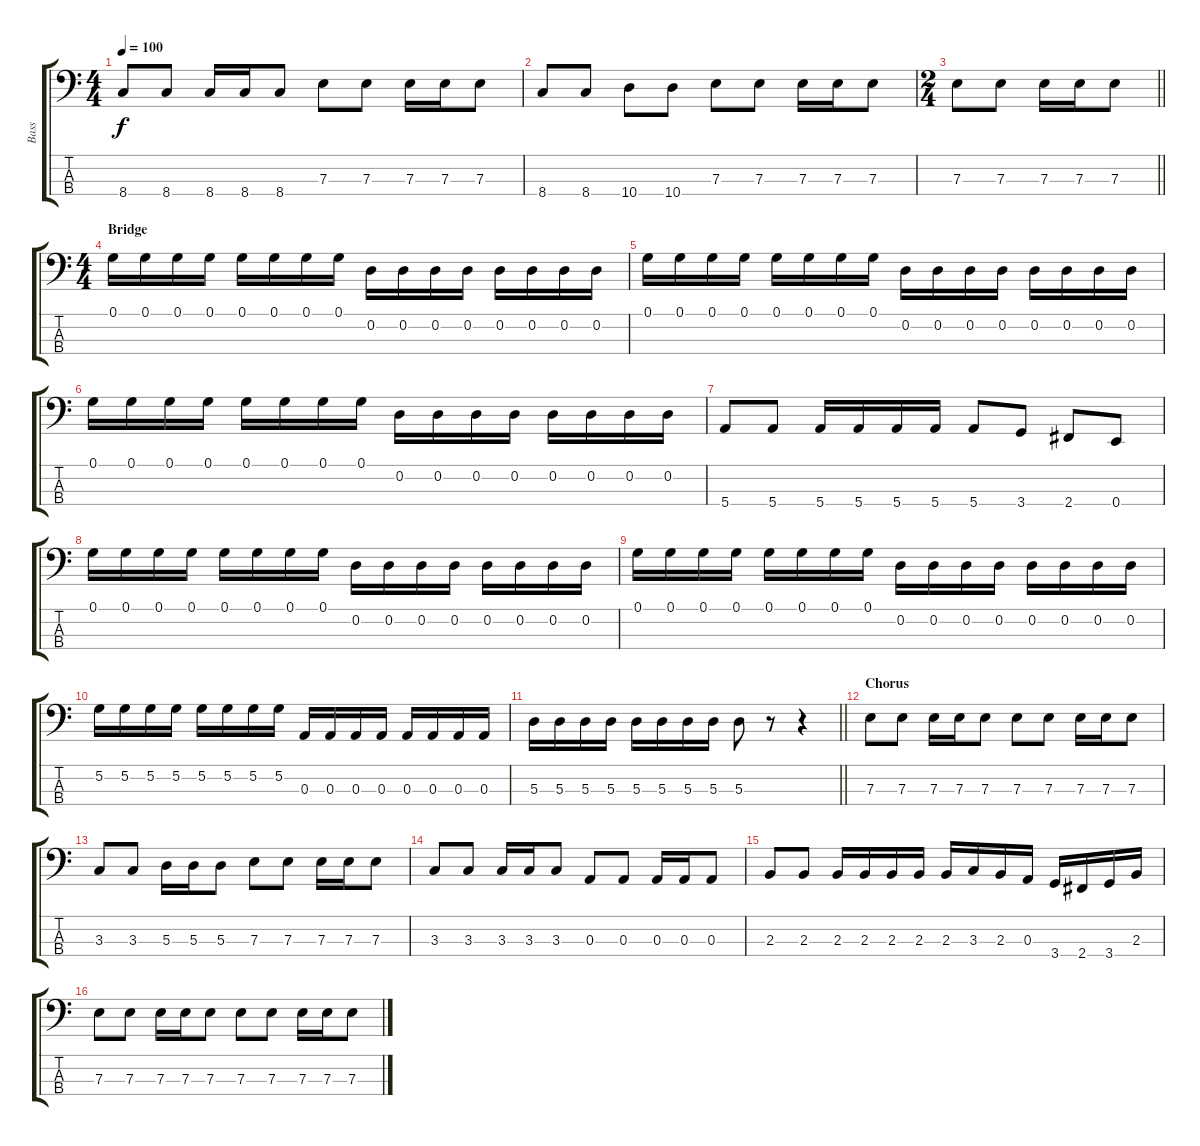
\track ("Bass" "Bass") {instrument electricbassfinger}
\staff {score tabs}
\tuning (G2 D2 A1 E1) {hide}
\ts (4 4)
\tempo 100
\clef f4
\ks c
8.4.8{dy f} 8.4.8 8.4.16 8.4.16 8.4.8 7.3.8 7.3.8 7.3.16 7.3.16 7.3.8 |
8.4.8 8.4.8 10.4.8 10.4.8 7.3.8 7.3.8 7.3.16 7.3.16 7.3.8 |
\ts (2 4)
\barLineRight lightlight
7.3.8 7.3.8 7.3.16 7.3.16 7.3.8 |
\ts (4 4)
\section ("" "Bridge")
0.1.16 0.1.16 0.1.16 0.1.16 0.1.16 0.1.16 0.1.16 0.1.16 0.2.16 0.2.16 0.2.16 0.2.16 0.2.16 0.2.16 0.2.16 0.2.16 |
0.1.16 0.1.16 0.1.16 0.1.16 0.1.16 0.1.16 0.1.16 0.1.16 0.2.16 0.2.16 0.2.16 0.2.16 0.2.16 0.2.16 0.2.16 0.2.16 |
0.1.16 0.1.16 0.1.16 0.1.16 0.1.16 0.1.16 0.1.16 0.1.16 0.2.16 0.2.16 0.2.16 0.2.16 0.2.16 0.2.16 0.2.16 0.2.16 |
5.4.8 5.4.8 5.4.16 5.4.16 5.4.16 5.4.16 5.4.8 3.4.8 2.4.8 0.4.8{balance 0 instrument slapbass1} |
0.1.16{instrument electricbassfinger} 0.1.16 0.1.16 0.1.16 0.1.16 0.1.16 0.1.16 0.1.16 0.2.16 0.2.16 0.2.16 0.2.16 0.2.16 0.2.16 0.2.16 0.2.16 |
0.1.16 0.1.16 0.1.16 0.1.16 0.1.16 0.1.16 0.1.16 0.1.16 0.2.16 0.2.16 0.2.16 0.2.16 0.2.16 0.2.16 0.2.16 0.2.16 |
5.2.16 5.2.16 5.2.16 5.2.16 5.2.16 5.2.16 5.2.16 5.2.16 0.3.16 0.3.16 0.3.16 0.3.16 0.3.16 0.3.16 0.3.16 0.3.16 |
\barLineRight lightlight
5.3.16 5.3.16 5.3.16 5.3.16 5.3.16 5.3.16 5.3.16 5.3.16 5.3.8 r.8 r.4 |
\section ("" "Chorus")
7.3.8 7.3.8 7.3.16 7.3.16 7.3.8 7.3.8 7.3.8 7.3.16 7.3.16 7.3.8 |
3.3.8 3.3.8 5.3.16 5.3.16 5.3.8 7.3.8 7.3.8 7.3.16 7.3.16 7.3.8 |
3.3.8 3.3.8 3.3.16 3.3.16 3.3.8 0.3.8 0.3.8 0.3.16 0.3.16 0.3.8 |
2.3.8 2.3.8 2.3.16 2.3.16 2.3.16 2.3.16 2.3.16 3.3.16 2.3.16 0.3.16 3.4.16 2.4.16 3.4.16 2.3.16 |
7.3.8 7.3.8 7.3.16 7.3.16 7.3.8 7.3.8 7.3.8 7.3.16 7.3.16 7.3.8
